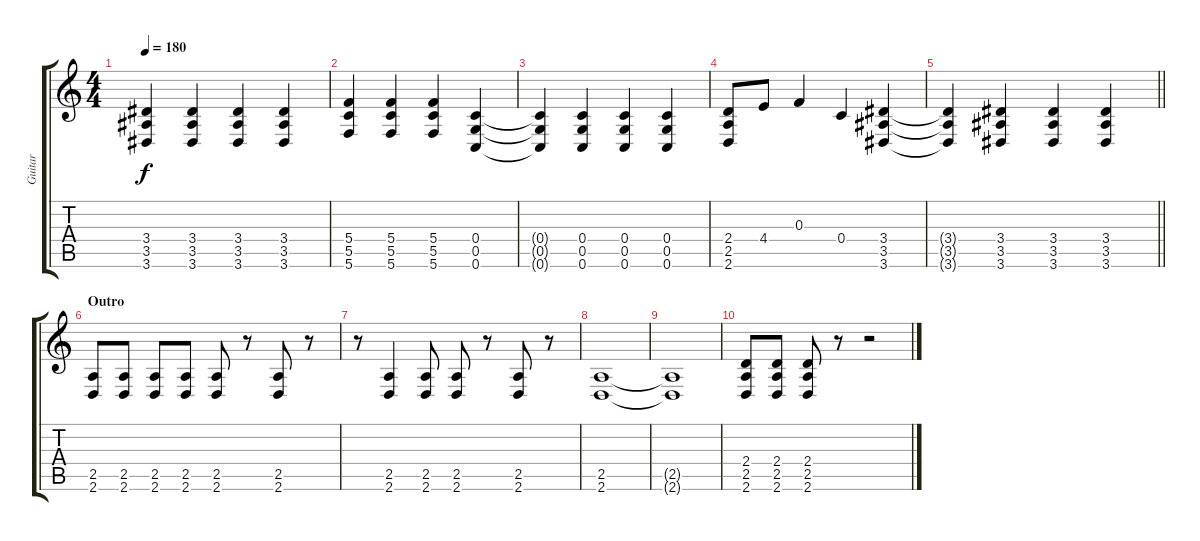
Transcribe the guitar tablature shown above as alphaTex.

\track ("Guitar " "Guitar ") {instrument distortionguitar}
\staff {score tabs}
\tuning (D4 A3 F3 C3 G2 C2) {hide}
\ts (4 4)
\tempo 180
\clef g2
\ks c
(3.4{t} 3.5{t} 3.6{t}).4{dy f} (3.4 3.5 3.6).4 (3.4 3.5 3.6).4 (3.4 3.5 3.6).4 |
(5.4 5.5 5.6).4 (5.4 5.5 5.6).4 (5.4 5.5 5.6).4 (0.4 0.5 0.6).4 |
(0.4{t} 0.5{t} 0.6{t}).4 (0.4 0.5 0.6).4 (0.4 0.5 0.6).4 (0.4 0.5 0.6).4 |
(2.4 2.5 2.6).8 4.4.8 0.3.4 0.4.4 (3.4 3.5 3.6).4 |
\barLineRight lightlight
(3.4{t} 3.5{t} 3.6{t}).4 (3.4 3.5 3.6).4 (3.4 3.5 3.6).4 (3.4 3.5 3.6).4 |
\section ("" "Outro")
(2.5 2.6).8 (2.5 2.6).8 (2.5 2.6).8 (2.5 2.6).8 (2.5 2.6).8 r.8 (2.5 2.6).8 r.8 |
r.8 (2.5 2.6).4 (2.5 2.6).8 (2.5 2.6).8 r.8 (2.5 2.6).8 r.8 |
(2.5 2.6).1 |
(2.5{t} 2.6{t}).1 |
(2.4 2.5 2.6).8 (2.4 2.5 2.6).8 (2.4 2.5 2.6).8 r.8 r.2
